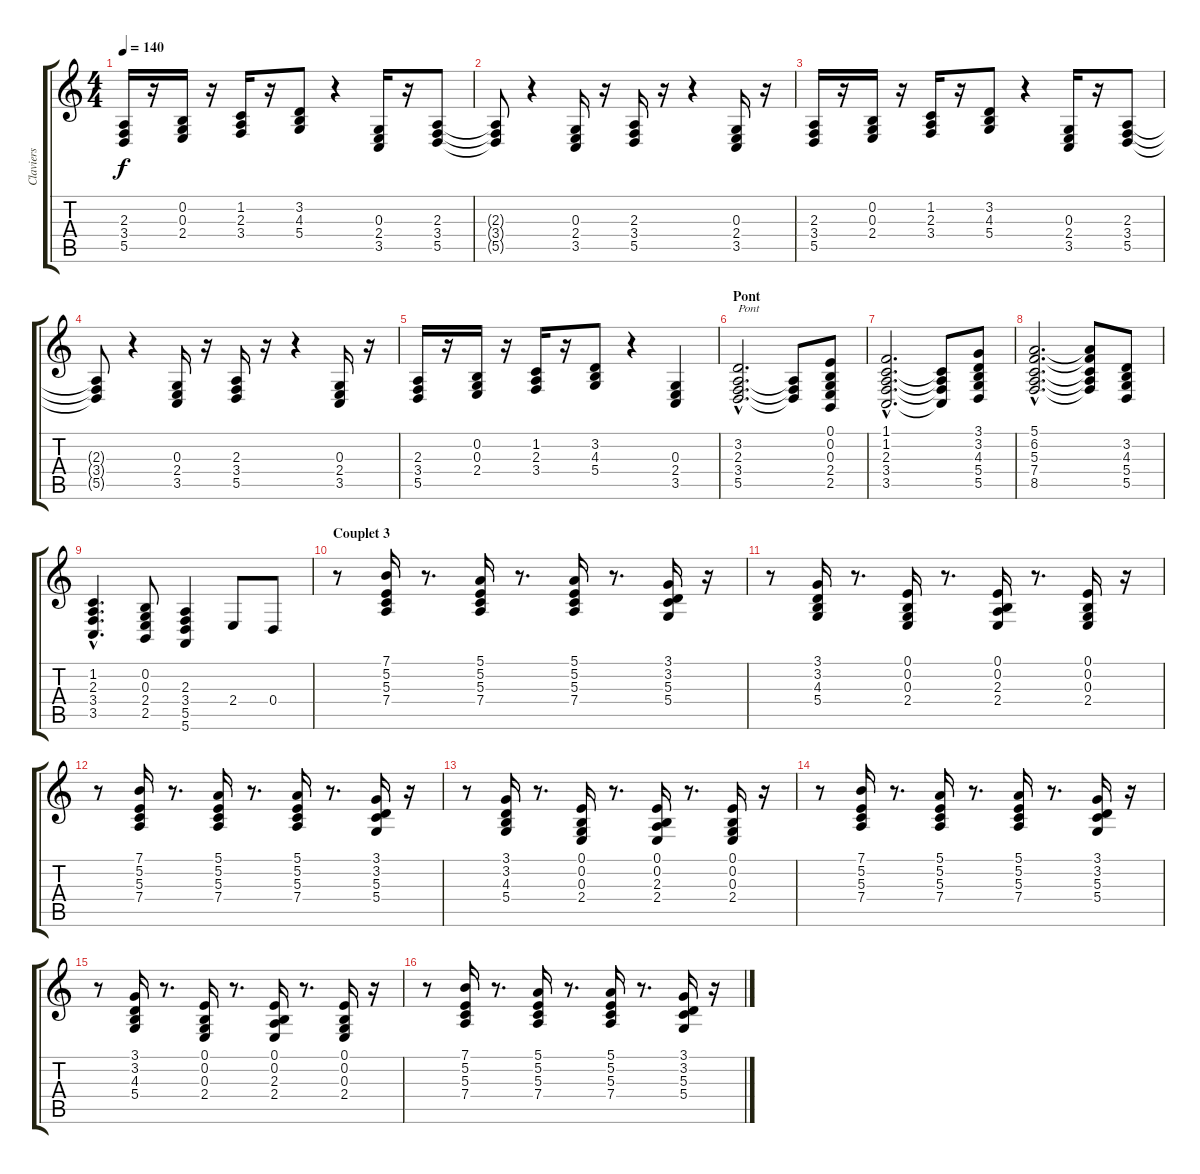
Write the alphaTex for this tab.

\track ("Claviers" "Claviers") {instrument stringensemble1}
\staff {score tabs}
\tuning (E4 B3 G3 D3 A2 E2) {hide}
\ts (4 4)
\tempo 140
\clef g2
\ks c
(2.3 3.4 5.5).16{dy f} r.16 (0.2 0.3 2.4).16 r.16 (1.2 2.3 3.4).16 r.16 (3.2 4.3 5.4).8 r.4 (0.3 2.4 3.5).16 r.16 (2.3 3.4 5.5).8 |
(2.3{t} 3.4{t} 5.5{t}).8 r.4 (0.3 2.4 3.5).16 r.16 (2.3 3.4 5.5).16 r.16 r.4 (0.3 2.4 3.5).16 r.16 |
(2.3 3.4 5.5).16 r.16 (0.2 0.3 2.4).16 r.16 (1.2 2.3 3.4).16 r.16 (3.2 4.3 5.4).8 r.4 (0.3 2.4 3.5).16 r.16 (2.3 3.4 5.5).8 |
(2.3{t} 3.4{t} 5.5{t}).8 r.4 (0.3 2.4 3.5).16 r.16 (2.3 3.4 5.5).16 r.16 r.4 (0.3 2.4 3.5).16 r.16 |
(2.3 3.4 5.5).16 r.16 (0.2 0.3 2.4).16 r.16 (1.2 2.3 3.4).16 r.16 (3.2 4.3 5.4).8 r.4 (0.3 2.4 3.5).4 |
\section ("" "Pont")
(3.2{hac} 2.3{hac} 3.4{hac} 5.5{hac}).2{d txt "Pont"} (2.3{t} 3.4{t} 5.5{t}).8 (0.1 0.2 0.3 2.4 2.5).8 |
(1.1{hac} 1.2{hac} 2.3{hac} 3.4{hac} 3.5{hac}).2{d} (1.2{t} 2.3{t} 3.4{t} 3.5{t}).8 (3.1 3.2 4.3 5.4 5.5).8 |
(5.1{hac} 6.2{hac} 5.3{hac} 7.4{hac} 8.5{hac}).2{d} (5.1{t} 6.2{t} 5.3{t} 7.4{t} 8.5{t}).8 (3.2 4.3 5.4 5.5).8 |
(1.2{hac} 2.3{hac} 3.4{hac} 3.5{hac}).4{d} (0.2 0.3 2.4 2.5).8 (2.3 3.4 5.5 5.6).4 2.4.8 0.4.8 |
\section ("" "Couplet 3")
r.8 (7.1 5.2 5.3 7.4).16 r.8{d} (5.1 5.2 5.3 7.4).16 r.8{d} (5.1 5.2 5.3 7.4).16 r.8{d} (3.1 3.2 5.3 5.4).16 r.16 |
r.8 (3.1 3.2 4.3 5.4).16 r.8{d} (0.1 0.2 0.3 2.4).16 r.8{d} (0.1 0.2 2.3 2.4).16 r.8{d} (0.1 0.2 0.3 2.4).16 r.16 |
r.8 (7.1 5.2 5.3 7.4).16 r.8{d} (5.1 5.2 5.3 7.4).16 r.8{d} (5.1 5.2 5.3 7.4).16 r.8{d} (3.1 3.2 5.3 5.4).16 r.16 |
r.8 (3.1 3.2 4.3 5.4).16 r.8{d} (0.1 0.2 0.3 2.4).16 r.8{d} (0.1 0.2 2.3 2.4).16 r.8{d} (0.1 0.2 0.3 2.4).16 r.16 |
r.8 (7.1 5.2 5.3 7.4).16 r.8{d} (5.1 5.2 5.3 7.4).16 r.8{d} (5.1 5.2 5.3 7.4).16 r.8{d} (3.1 3.2 5.3 5.4).16 r.16 |
r.8 (3.1 3.2 4.3 5.4).16 r.8{d} (0.1 0.2 0.3 2.4).16 r.8{d} (0.1 0.2 2.3 2.4).16 r.8{d} (0.1 0.2 0.3 2.4).16 r.16 |
r.8 (7.1 5.2 5.3 7.4).16 r.8{d} (5.1 5.2 5.3 7.4).16 r.8{d} (5.1 5.2 5.3 7.4).16 r.8{d} (3.1 3.2 5.3 5.4).16 r.16
